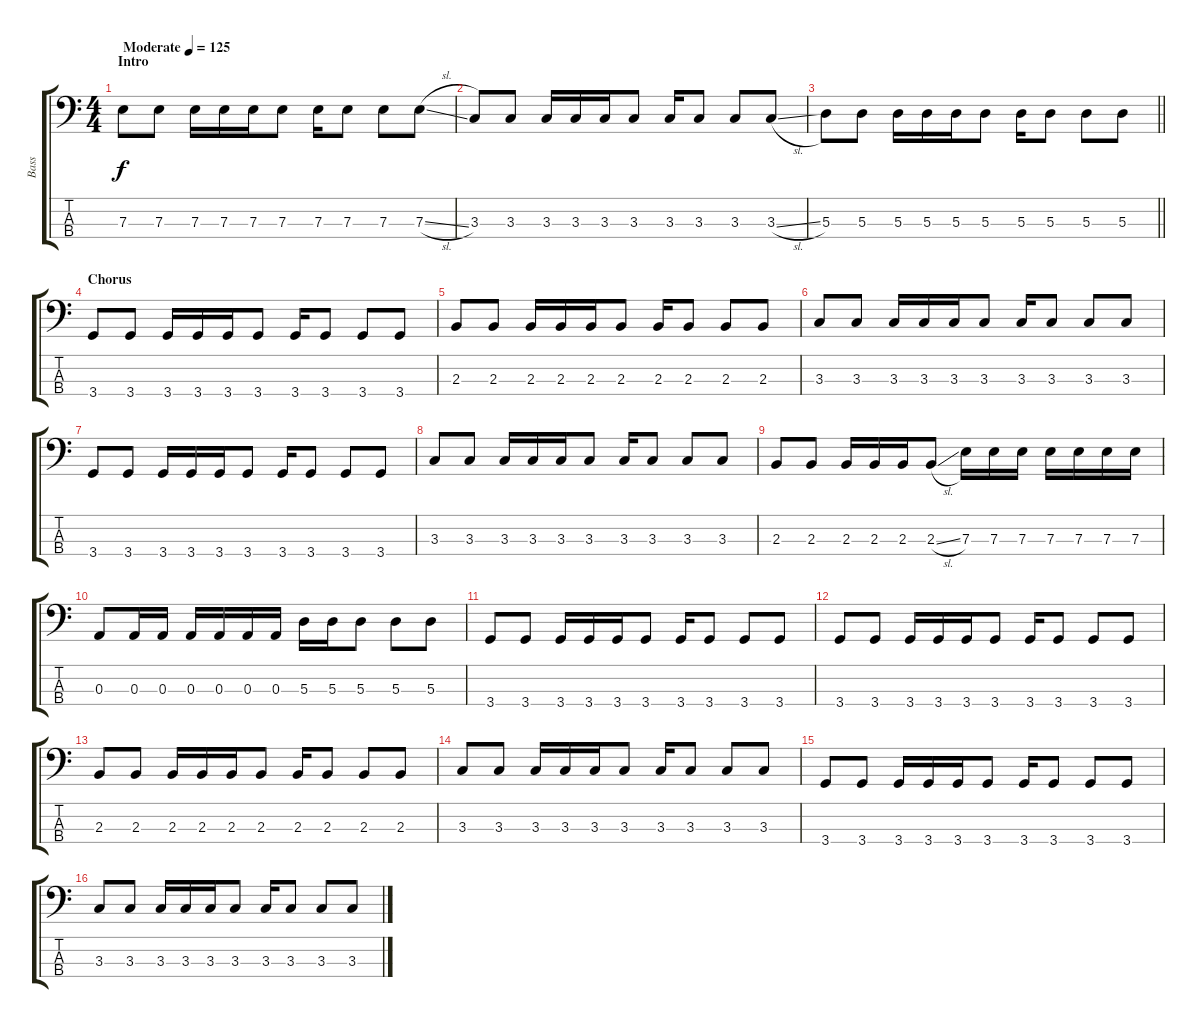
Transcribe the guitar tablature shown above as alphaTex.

\track ("Bass" "Bass") {instrument electricbassfinger}
\staff {score tabs}
\tuning (G2 D2 A1 E1) {hide}
\ts (4 4)
\section ("" "Intro")
\tempo (125 "Moderate")
\clef f4
\ks c
7.3.8{dy f instrument electricbassfinger} 7.3.8 7.3.16 7.3.16 7.3.16 7.3.8 7.3.16 7.3.8 7.3.8 7.3{sl}.8 |
3.3.8 3.3.8 3.3.16 3.3.16 3.3.16 3.3.8 3.3.16 3.3.8 3.3.8 3.3{sl}.8 |
\barLineRight lightlight
5.3.8 5.3.8 5.3.16 5.3.16 5.3.16 5.3.8 5.3.16 5.3.8 5.3.8 5.3.8 |
\section ("" "Chorus")
3.4.8 3.4.8 3.4.16 3.4.16 3.4.16 3.4.8 3.4.16 3.4.8 3.4.8 3.4.8 |
2.3.8 2.3.8 2.3.16 2.3.16 2.3.16 2.3.8 2.3.16 2.3.8 2.3.8 2.3.8 |
3.3.8 3.3.8 3.3.16 3.3.16 3.3.16 3.3.8 3.3.16 3.3.8 3.3.8 3.3.8 |
3.4.8 3.4.8 3.4.16 3.4.16 3.4.16 3.4.8 3.4.16 3.4.8 3.4.8 3.4.8 |
3.3.8 3.3.8 3.3.16 3.3.16 3.3.16 3.3.8 3.3.16 3.3.8 3.3.8 3.3.8 |
2.3.8 2.3.8 2.3.16 2.3.16 2.3.16 2.3{sl}.8 7.3.16 7.3.16 7.3.16 7.3.16 7.3.16 7.3.16 7.3.16 |
0.3.8 0.3.16 0.3.16 0.3.16 0.3.16 0.3.16 0.3.16 5.3.16 5.3.16 5.3.8 5.3.8 5.3.8 |
3.4.8 3.4.8 3.4.16 3.4.16 3.4.16 3.4.8 3.4.16 3.4.8 3.4.8 3.4.8 |
3.4.8 3.4.8 3.4.16 3.4.16 3.4.16 3.4.8 3.4.16 3.4.8 3.4.8 3.4.8 |
2.3.8 2.3.8 2.3.16 2.3.16 2.3.16 2.3.8 2.3.16 2.3.8 2.3.8 2.3.8 |
3.3.8 3.3.8 3.3.16 3.3.16 3.3.16 3.3.8 3.3.16 3.3.8 3.3.8 3.3.8 |
3.4.8 3.4.8 3.4.16 3.4.16 3.4.16 3.4.8 3.4.16 3.4.8 3.4.8 3.4.8 |
3.3.8 3.3.8 3.3.16 3.3.16 3.3.16 3.3.8 3.3.16 3.3.8 3.3.8 3.3.8
